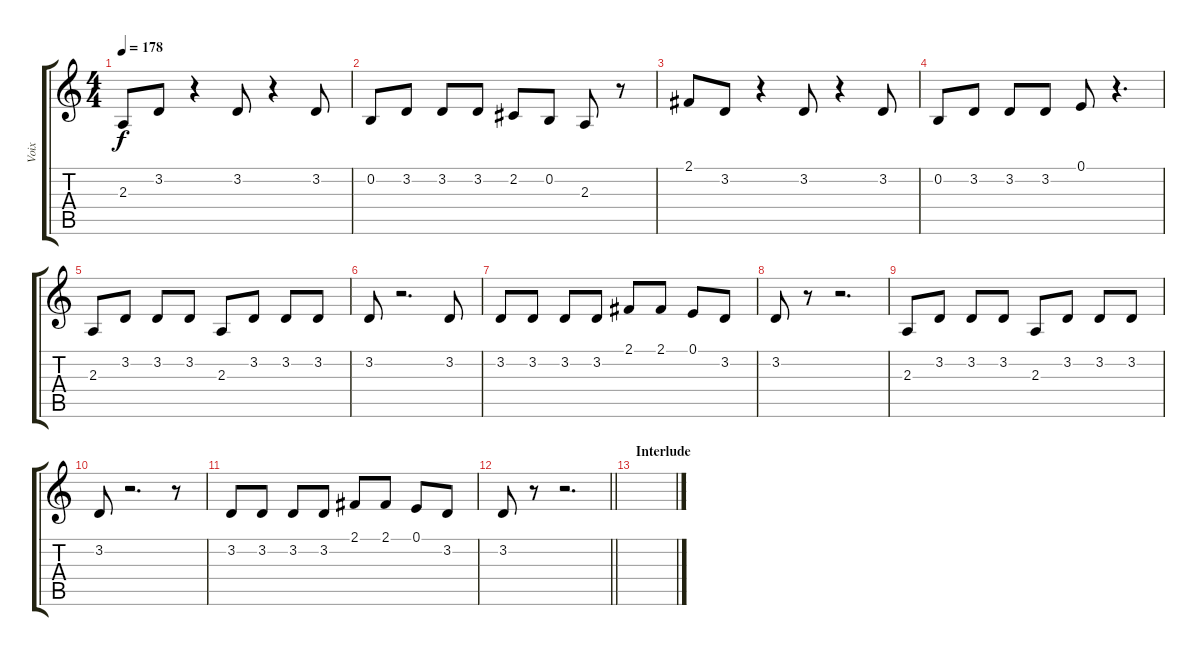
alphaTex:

\track ("Voix" "Voix") {instrument englishhorn}
\staff {score tabs}
\tuning (E4 B3 G3 D3 A2 E2) {hide}
\ts (4 4)
\tempo 178
\clef g2
\ks c
2.3.8{dy f} 3.2.8 r.4 3.2.8 r.4 3.2.8 |
0.2.8 3.2.8 3.2.8 3.2.8 2.2.8 0.2.8 2.3.8 r.8 |
2.1.8 3.2.8 r.4 3.2.8 r.4 3.2.8 |
0.2.8 3.2.8 3.2.8 3.2.8 0.1.8 r.4{d} |
2.3.8 3.2.8 3.2.8 3.2.8 2.3.8 3.2.8 3.2.8 3.2.8 |
3.2.8 r.2{d} 3.2.8 |
3.2.8 3.2.8 3.2.8 3.2.8 2.1.8 2.1.8 0.1.8 3.2.8 |
3.2.8 r.8 r.2{d} |
2.3.8 3.2.8 3.2.8 3.2.8 2.3.8 3.2.8 3.2.8 3.2.8 |
3.2.8 r.2{d} r.8 |
3.2.8 3.2.8 3.2.8 3.2.8 2.1.8 2.1.8 0.1.8 3.2.8 |
\barLineRight lightlight
3.2.8 r.8 r.2{d} |
\section ("" "Interlude")
